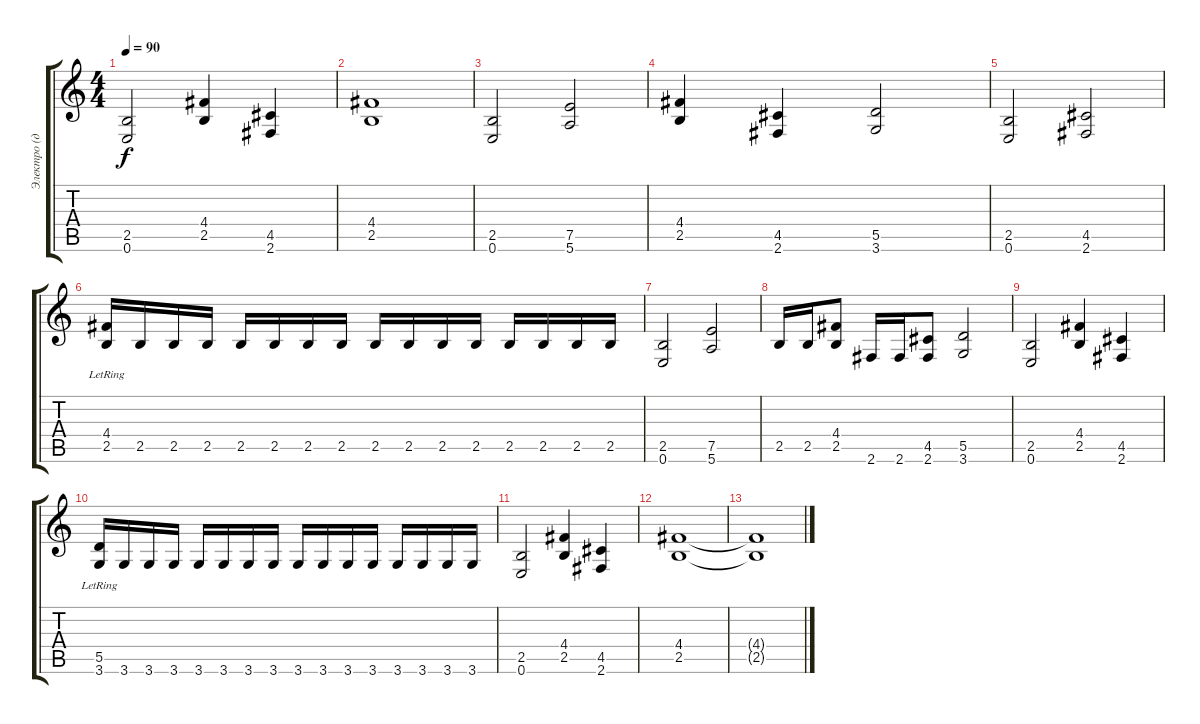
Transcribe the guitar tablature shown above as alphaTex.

\track ("Электро (дисторшн)" "Электро (д") {instrument distortionguitar}
\staff {score tabs}
\tuning (E4 B3 G3 D3 A2 E2) {hide}
\ts (4 4)
\tempo 90
\clef g2
\ks c
(2.5 0.6).2{dy f} (4.4 2.5).4 (4.5 2.6).4 |
(4.4 2.5).1 |
(2.5 0.6).2 (7.5 5.6).2 |
(4.4 2.5).4 (4.5 2.6).4 (5.5 3.6).2 |
(2.5 0.6).2 (4.5 2.6).2 |
(4.4{lr} 2.5).16 2.5.16 2.5.16 2.5.16 2.5.16 2.5.16 2.5.16 2.5.16 2.5.16 2.5.16 2.5.16 2.5.16 2.5.16 2.5.16 2.5.16 2.5.16 |
(2.5 0.6).2 (7.5 5.6).2 |
2.5.16 2.5.16 (4.4 2.5).8 2.6.16 2.6.16 (4.5 2.6).8 (5.5 3.6).2 |
(2.5 0.6).2 (4.4 2.5).4 (4.5 2.6).4 |
(5.5{lr} 3.6).16 3.6.16 3.6.16 3.6.16 3.6.16 3.6.16 3.6.16 3.6.16 3.6.16 3.6.16 3.6.16 3.6.16 3.6.16 3.6.16 3.6.16 3.6.16 |
(2.5 0.6).2 (4.4 2.5).4 (4.5 2.6).4 |
(4.4 2.5).1 |
(4.4{t} 2.5{t}).1
